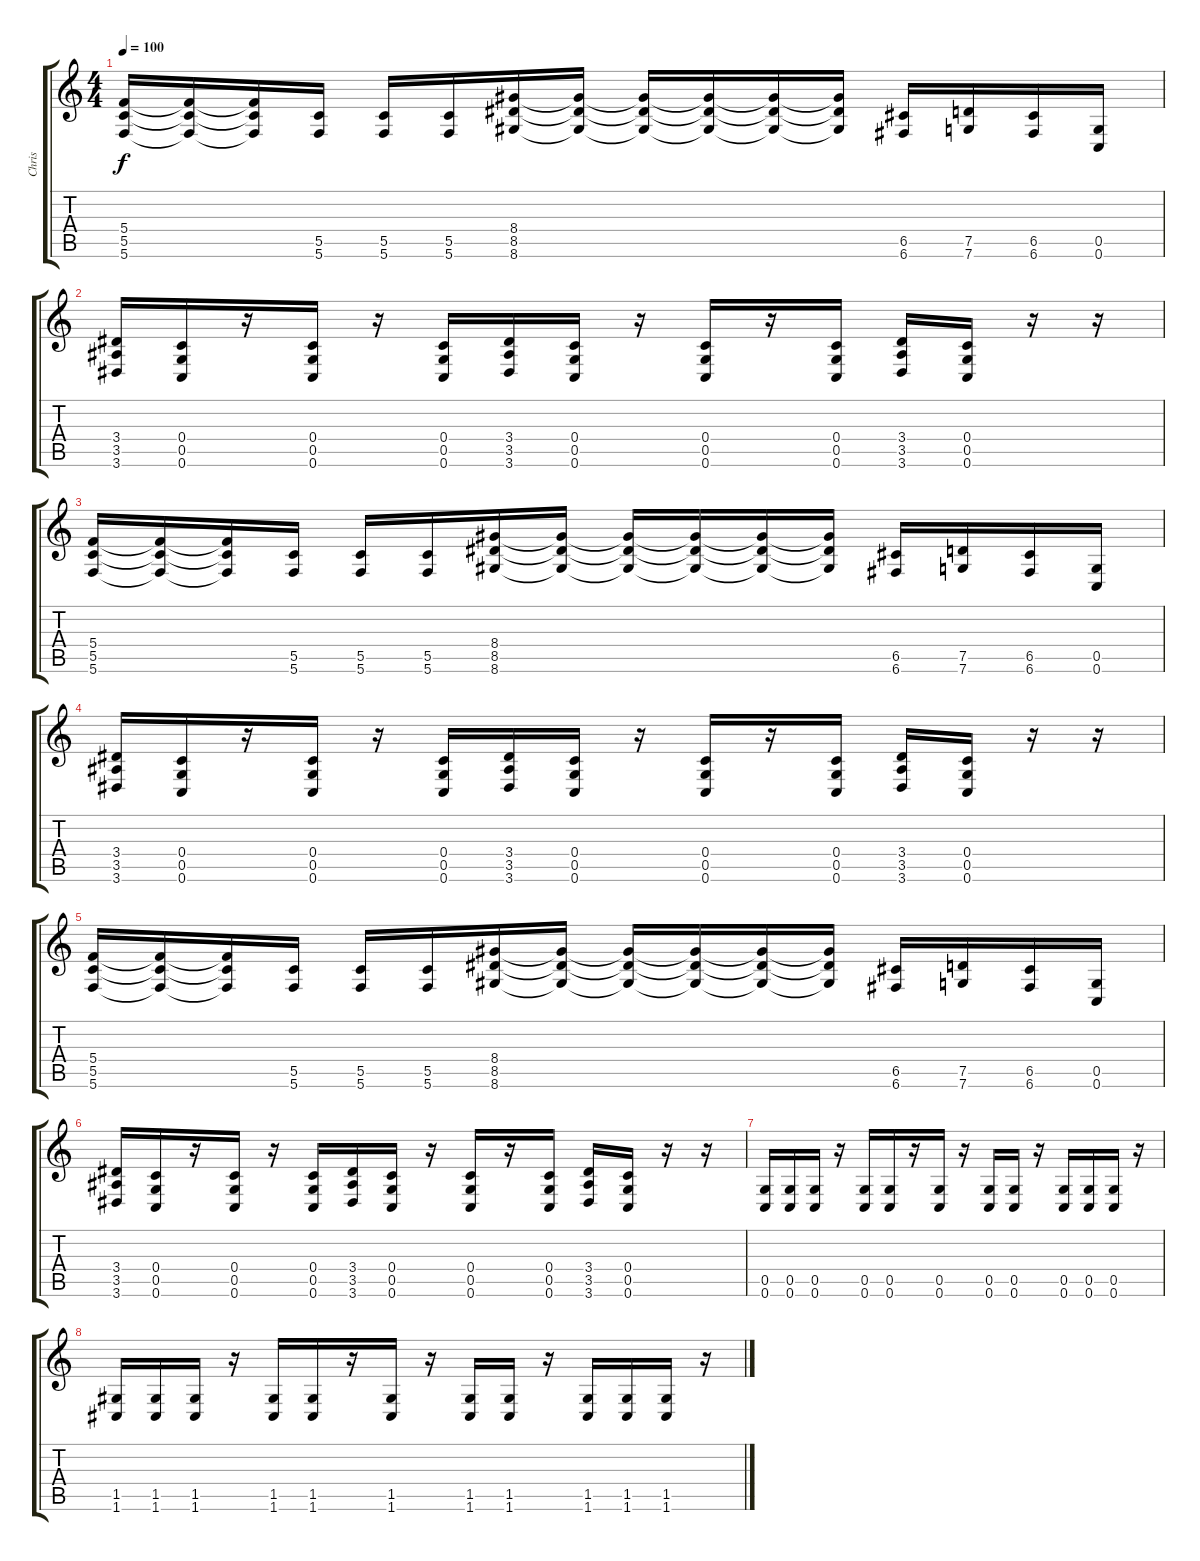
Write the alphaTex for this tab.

\track ("Chris" "Chris") {instrument distortionguitar}
\staff {score tabs}
\tuning (D4 A3 F3 C3 G2 C2) {hide}
\ts (4 4)
\tempo 100
\clef g2
\ks c
(5.4 5.5 5.6).16{dy f} (5.4{t} 5.5{t} 5.6{t}).16 (5.4{t} 5.5{t} 5.6{t}).16 (5.5 5.6).16 (5.5 5.6).16 (5.5 5.6).16 (8.4 8.5 8.6).16 (8.4{t} 8.5{t} 8.6{t}).16 (8.4{t} 8.5{t} 8.6{t}).16 (8.4{t} 8.5{t} 8.6{t}).16 (8.4{t} 8.5{t} 8.6{t}).16 (8.4{t} 8.5{t} 8.6{t}).16 (6.5 6.6).16 (7.5 7.6).16 (6.5 6.6).16 (0.5 0.6).16 |
(3.4 3.5 3.6).16 (0.4 0.5 0.6).16 r.16 (0.4 0.5 0.6).16 r.16 (0.4 0.5 0.6).16 (3.4 3.5 3.6).16 (0.4 0.5 0.6).16 r.16 (0.4 0.5 0.6).16 r.16 (0.4 0.5 0.6).16 (3.4 3.5 3.6).16 (0.4 0.5 0.6).16 r.16 r.16 |
(5.4 5.5 5.6).16 (5.4{t} 5.5{t} 5.6{t}).16 (5.4{t} 5.5{t} 5.6{t}).16 (5.5 5.6).16 (5.5 5.6).16 (5.5 5.6).16 (8.4 8.5 8.6).16 (8.4{t} 8.5{t} 8.6{t}).16 (8.4{t} 8.5{t} 8.6{t}).16 (8.4{t} 8.5{t} 8.6{t}).16 (8.4{t} 8.5{t} 8.6{t}).16 (8.4{t} 8.5{t} 8.6{t}).16 (6.5 6.6).16 (7.5 7.6).16 (6.5 6.6).16 (0.5 0.6).16 |
(3.4 3.5 3.6).16 (0.4 0.5 0.6).16 r.16 (0.4 0.5 0.6).16 r.16 (0.4 0.5 0.6).16 (3.4 3.5 3.6).16 (0.4 0.5 0.6).16 r.16 (0.4 0.5 0.6).16 r.16 (0.4 0.5 0.6).16 (3.4 3.5 3.6).16 (0.4 0.5 0.6).16 r.16 r.16 |
(5.4 5.5 5.6).16 (5.4{t} 5.5{t} 5.6{t}).16 (5.4{t} 5.5{t} 5.6{t}).16 (5.5 5.6).16 (5.5 5.6).16 (5.5 5.6).16 (8.4 8.5 8.6).16 (8.4{t} 8.5{t} 8.6{t}).16 (8.4{t} 8.5{t} 8.6{t}).16 (8.4{t} 8.5{t} 8.6{t}).16 (8.4{t} 8.5{t} 8.6{t}).16 (8.4{t} 8.5{t} 8.6{t}).16 (6.5 6.6).16 (7.5 7.6).16 (6.5 6.6).16 (0.5 0.6).16 |
(3.4 3.5 3.6).16 (0.4 0.5 0.6).16 r.16 (0.4 0.5 0.6).16 r.16 (0.4 0.5 0.6).16 (3.4 3.5 3.6).16 (0.4 0.5 0.6).16 r.16 (0.4 0.5 0.6).16 r.16 (0.4 0.5 0.6).16 (3.4 3.5 3.6).16 (0.4 0.5 0.6).16 r.16 r.16 |
(0.5 0.6).16 (0.5 0.6).16 (0.5 0.6).16 r.16 (0.5 0.6).16 (0.5 0.6).16 r.16 (0.5 0.6).16 r.16 (0.5 0.6).16 (0.5 0.6).16 r.16 (0.5 0.6).16 (0.5 0.6).16 (0.5 0.6).16 r.16 |
(1.5 1.6).16 (1.5 1.6).16 (1.5 1.6).16 r.16 (1.5 1.6).16 (1.5 1.6).16 r.16 (1.5 1.6).16 r.16 (1.5 1.6).16 (1.5 1.6).16 r.16 (1.5 1.6).16 (1.5 1.6).16 (1.5 1.6).16 r.16
